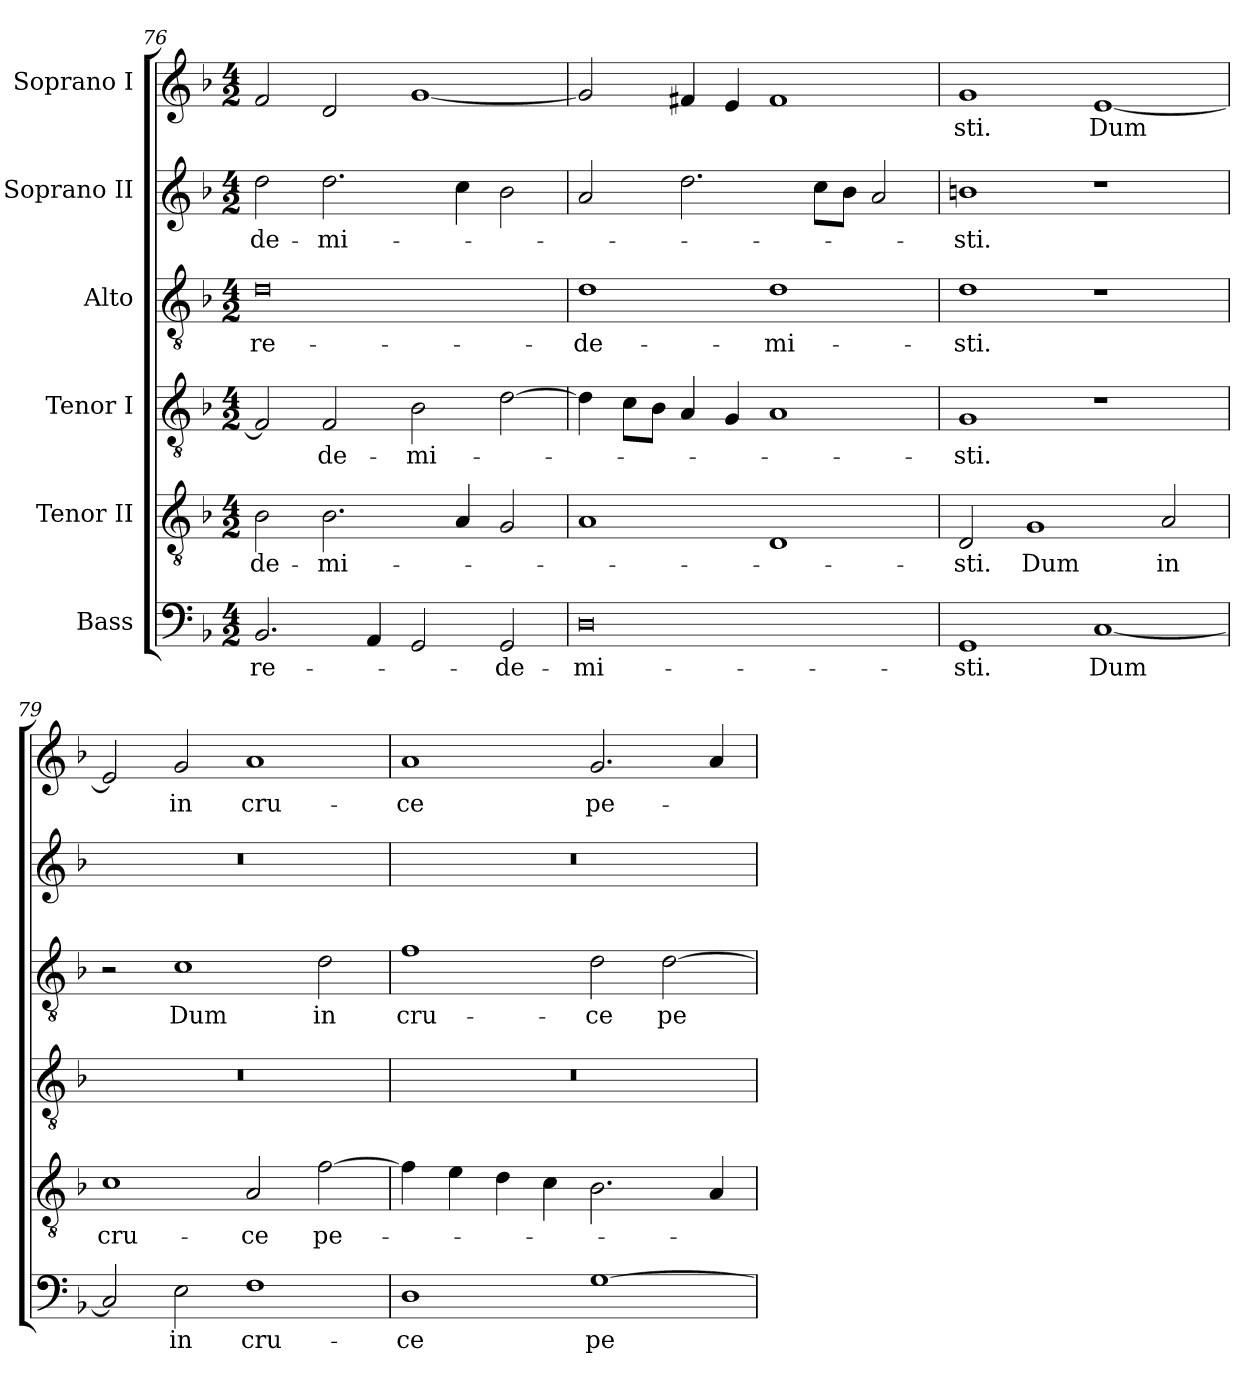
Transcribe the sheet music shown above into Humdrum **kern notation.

**kern	**text	**kern	**text	**kern	**text	**kern	**text	**kern	**text	**kern	**text
*part6	*part6	*part5	*part5	*part4	*part4	*part3	*part3	*part2	*part2	*part1	*part1
*staff6	*staff6	*staff5	*staff5	*staff4	*staff4	*staff3	*staff3	*staff2	*staff2	*staff1	*staff1
*I"Bass	*	*I"Tenor II	*	*I"Tenor I	*	*I"Alto	*	*I"Soprano II	*	*I"Soprano I	*
!!LO:PB:g=z
*clefF4	*	*clefGv2	*	*clefGv2	*	*clefGv2	*	*clefG2	*	*clefG2	*
*k[b-]	*	*k[b-]	*	*k[b-]	*	*k[b-]	*	*k[b-]	*	*k[b-]	*
*F:	*	*F:	*	*F:	*	*F:	*	*F:	*	*F:	*
*M4/2	*	*M4/2	*	*M4/2	*	*M4/2	*	*M4/2	*	*M4/2	*
=76	=76	=76	=76	=76	=76	=76	=76	=76	=76	=76	=76
!	!LO:LY:b:color=#000000	!	!	!	!	!	!	!	!	!	!
!	!	!	!LO:LY:b:color=#000000	!	!	!	!	!	!	!	!
!	!	!	!	!	!	!	!LO:LY:b:color=#000000	!	!	!	!
!	!	!	!	!	!	!	!	!	!LO:LY:b:color=#000000	!	!
2.BB-i/	re-	2B-i\	-de-	2Fi/]	.	0di	re-	2ddi\	-de-	2fi/	.
!	!	!	!LO:LY:b:color=#000000	!	!	!	!	!	!	!	!
!	!	!	!	!	!LO:LY:b:color=#000000	!	!	!	!	!	!
!	!	!	!	!	!	!	!	!	!LO:LY:b:color=#000000	!	!
.	.	2.B-i\	-mi-	2Fi/	-de-	.	.	2.ddi\	-mi-	2di/	.
4AAi/	.	.	.	.	.	.	.	.	.	.	.
!	!	!	!	!	!LO:LY:b:color=#000000	!	!	!	!	!	!
2GGi/	.	.	.	2B-i\	-mi-	.	.	.	.	[<1gi	.
.	.	4Ai/	.	.	.	.	.	4cci\	.	.	.
!	!LO:LY:b:color=#000000	!	!	!	!	!	!	!	!	!	!
2GGi/	-de-	2Gi/	.	[>2di\	.	.	.	2b-i\	.	.	.
=77	=77	=77	=77	=77	=77	=77	=77	=77	=77	=77	=77
!	!LO:LY:b:color=#000000	!	!	!	!	!	!	!	!	!	!
!	!	!	!	!	!	!	!LO:LY:b:color=#000000	!	!	!	!
0Di	-mi-	1Ai	.	4di\]	.	1di	-de-	2ai/	.	2gi/]	.
.	.	.	.	8ci\L	.	.	.	.	.	.	.
.	.	.	.	8B-i\J	.	.	.	.	.	.	.
.	.	.	.	4Ai/	.	.	.	2.ddi\	.	4f#Xi/	.
.	.	.	.	4Gi/	.	.	.	.	.	4ei/	.
!	!	!	!	!	!	!	!LO:LY:b:color=#000000	!	!	!	!
.	.	1Di	.	1Ai	.	1di	-mi-	.	.	1f#i	.
.	.	.	.	.	.	.	.	8cci\L	.	.	.
.	.	.	.	.	.	.	.	8b-i\J	.	.	.
.	.	.	.	.	.	.	.	2ai/	.	.	.
=78	=78	=78	=78	=78	=78	=78	=78	=78	=78	=78	=78
!	!LO:LY:b:color=#000000	!	!	!	!	!	!	!	!	!	!
!	!	!	!LO:LY:b:color=#000000	!	!	!	!	!	!	!	!
!	!	!	!	!	!LO:LY:b:color=#000000	!	!	!	!	!	!
!	!	!	!	!	!	!	!LO:LY:b:color=#000000	!	!	!	!
!	!	!	!	!	!	!	!	!	!LO:LY:b:color=#000000	!	!
!	!	!	!	!	!	!	!	!	!	!	!LO:LY:b:color=#000000
1GGi	-sti.	2Di/	-sti.	1Gi	-sti.	1di	-sti.	1bni	-sti.	1gi	-sti.
!	!	!	!LO:LY:b:color=#000000	!	!	!	!	!	!	!	!
.	.	1Gi	Dum	.	.	.	.	.	.	.	.
!	!LO:LY:b:color=#000000	!	!	!	!	!	!	!	!	!	!
!	!	!	!	!	!	!	!	!	!	!	!LO:LY:b:color=#000000
[<1Ci	Dum	.	.	1r	.	1r	.	1r	.	[<1ei	Dum
!	!	!	!LO:LY:b:color=#000000	!	!	!	!	!	!	!	!
.	.	2Ai/	in	.	.	.	.	.	.	.	.
=79	=79	=79	=79	=79	=79	=79	=79	=79	=79	=79	=79
!	!	!	!LO:LY:b:color=#000000	!LO:N:vis=1	!	!	!	!LO:N:vis=1	!	!	!
2Ci/]	.	1ci	cru-	0r	.	2r	.	0r	.	2ei/]	.
!	!LO:LY:b:color=#000000	!	!	!	!	!	!	!	!	!	!
!	!	!	!	!	!	!	!LO:LY:b:color=#000000	!	!	!	!
!	!	!	!	!	!	!	!	!	!	!	!LO:LY:b:color=#000000
2Ei\	in	.	.	.	.	1ci	Dum	.	.	2gi/	in
!	!LO:LY:b:color=#000000	!	!	!	!	!	!	!	!	!	!
!	!	!	!LO:LY:b:color=#000000	!	!	!	!	!	!	!	!
!	!	!	!	!	!	!	!	!	!	!	!LO:LY:b:color=#000000
1Fi	cru-	2Ai/	-ce	.	.	.	.	.	.	1ai	cru-
!	!	!	!LO:LY:b:color=#000000	!	!	!	!	!	!	!	!
!	!	!	!	!	!	!	!LO:LY:b:color=#000000	!	!	!	!
.	.	[>2fi\	pe-	.	.	2di\	in	.	.	.	.
!!LO:LB:g=z
=80	=80	=80	=80	=80	=80	=80	=80	=80	=80	=80	=80
!	!LO:LY:b:color=#000000	!	!	!LO:N:vis=1	!	!	!	!	!	!	!
!	!	!	!	!	!	!	!LO:LY:b:color=#000000	!LO:N:vis=1	!	!	!
!	!	!	!	!	!	!	!	!	!	!	!LO:LY:b:color=#000000
1Di	-ce	4fi\]	.	0r	.	1fi	cru-	0r	.	1ai	-ce
.	.	4ei\	.	.	.	.	.	.	.	.	.
.	.	4di\	.	.	.	.	.	.	.	.	.
.	.	4ci\	.	.	.	.	.	.	.	.	.
!	!LO:LY:b:color=#000000	!	!	!	!	!	!	!	!	!	!
!	!	!	!	!	!	!	!LO:LY:b:color=#000000	!	!	!	!
!	!	!	!	!	!	!	!	!	!	!	!LO:LY:b:color=#000000
[>1Gi	pe-	2.B-i\	.	.	.	2di\	-ce	.	.	2.gi/	pe-
!	!	!	!	!	!	!	!LO:LY:b:color=#000000	!	!	!	!
.	.	.	.	.	.	[>2di\	pe-	.	.	.	.
.	.	4Ai/	.	.	.	.	.	.	.	4ai/	.
=	=	=	=	=	=	=	=	=	=	=	=
*-	*-	*-	*-	*-	*-	*-	*-	*-	*-	*-	*-
